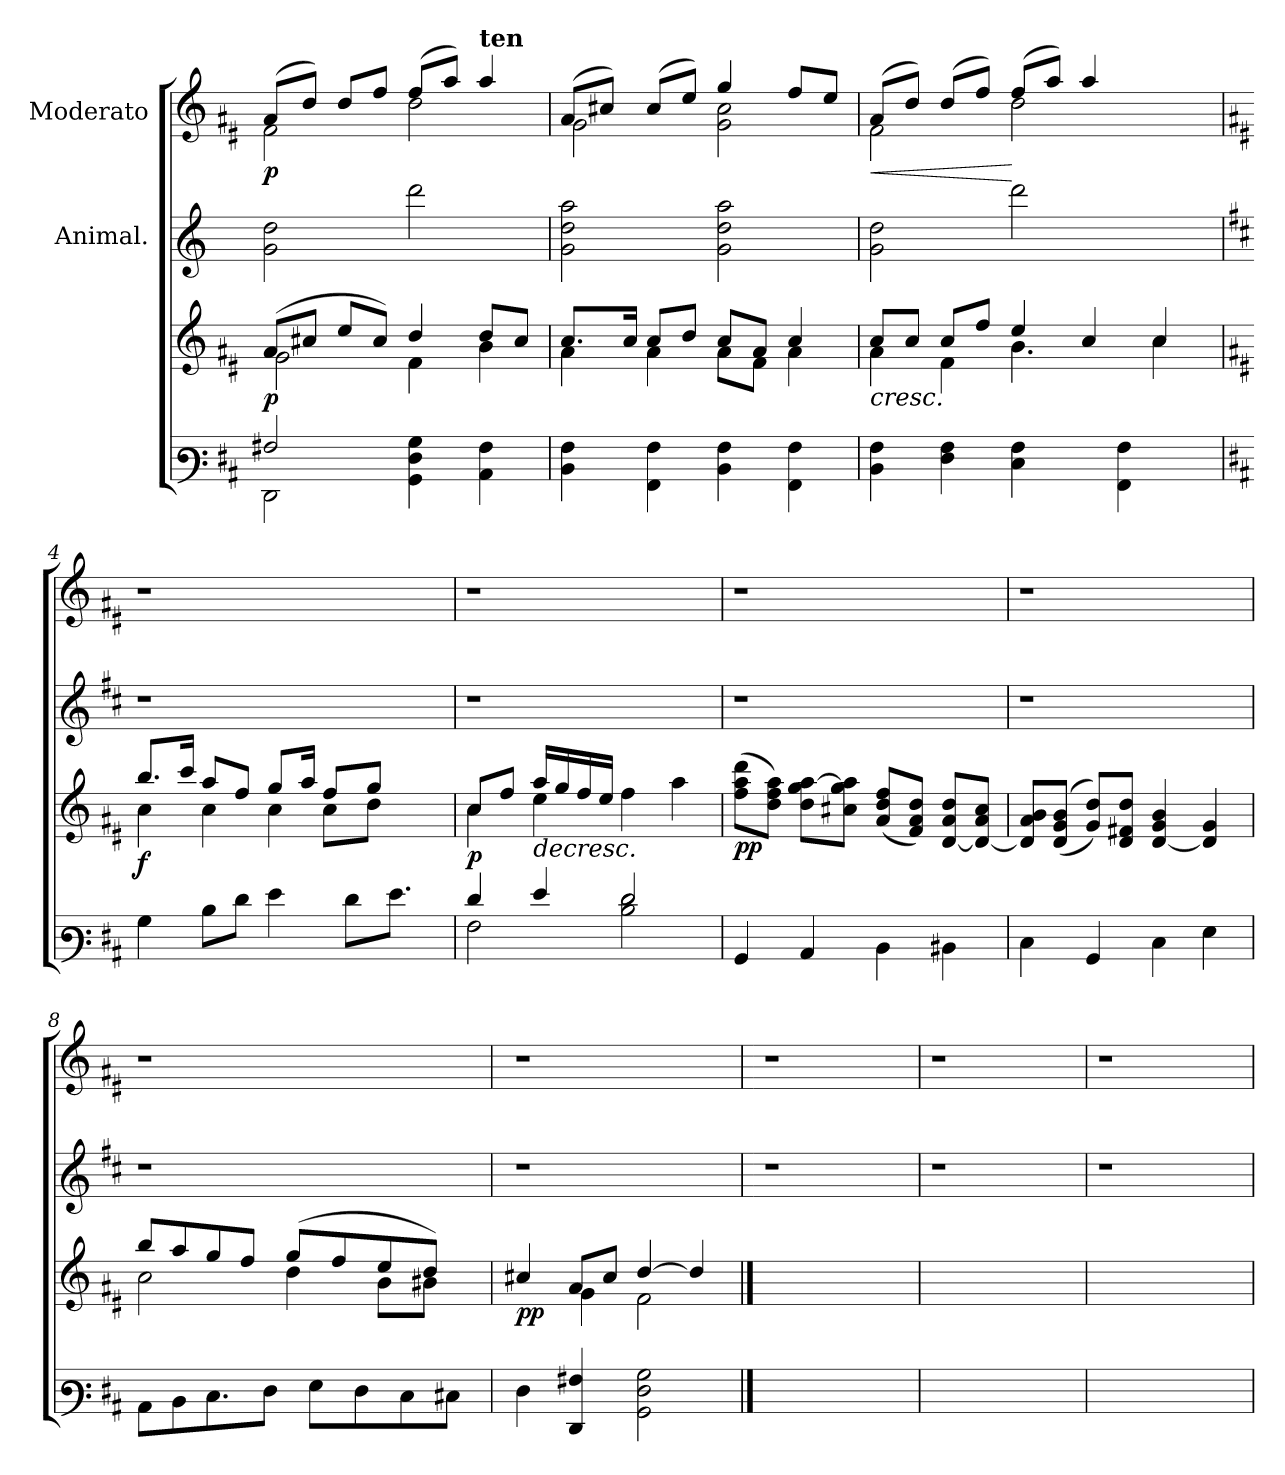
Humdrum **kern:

**kern	**kern	**dynam	**kern	**kern	**dynam
*part3	*part3	*part3	*part2	*part1	*part1
*staff4	*staff3	*staff3/4	*staff2	*staff1	*staff1
*	*	*	*I"Animal.	*I"Moderato	*
*clefF3	*clefG3	*	*	*clefG3	*
*k[f#c#]	*k[f#c#]	*	*	*k[f#c#]	*
=1	=1	=1	=1	=1	=1
*^	*^	*	*	*^	*
!	!	!	!	!LO:DY:b	!	!	!	!LO:DY:b
2A#X/	2FF#\	(>8f#/L	2e\	p	(<2g\ 2dd\	(>8f#/L	2d\	p
.	.	8a#X/J	.	.	.	8b/J)	.	.
.	.	8cc#/L	.	.	.	8b/L	.	.
.	.	8a#/J)	.	.	.	8dd/J	.	.
4BB\ 4F#\ 4B\	2ryy	4b/	4d\	.	2ddd\	(>8dd/L	2b\	.
.	.	.	.	.	.	8ff#/J)	.	.
!	!	!	!	!	!	!LO:TX:a:B:t=ten	!	!
4C#\ 4A#\	.	8b/L	4g\	.	.	4ff#/	.	.
.	.	8a#/J	.	.	.	.	.	.
*v	*v	*	*	*	*	*	*	*
=2	=2	=2	=2	=2	=2	=2	=2
4D\ 4A\	8.a/L	4f#\	.	2g\ 2dd\ 2aa\	(>8f#/L	2e\	.
.	.	.	.	.	8a#X/J)	.	.
.	16a/Jk	.	.	.	.	.	.
4AA\ 4A\	8a/L	4f#\	.	.	(>8a#/L	.	.
.	8b/J	.	.	.	8cc#/J)	.	.
4D\ 4A\	8a/L	8f#\L	.	2g\ 2dd\ 2aa\	4ee/	2e\ 2a#\	.
.	8f#/J	8d\J	.	.	.	.	.
4AA\ 4A\	4a/	4f#\	.	.	8dd/L	.	.
.	.	.	.	.	8cc#/J	.	.
=3	=3	=3	=3	=3	=3	=3	=3
*^	*	*^	*	*	*	*	*
!	!	!	!	!	!LO:HP:b	!	!	!	!LO:HP:b
2..ryy	4D\ 4A\	8a/L	1ryy	4f#\	<	2g\ 2dd\	(>8f#/L	2d\	<
.	.	8a/J	.	.	.	.	8b/J)	.	.
.	4F#\ 4A\	8a/L	.	4d\	.	.	(>8b/L	.	.
.	.	8dd/J	.	.	.	.	8dd/J)	.	.
.	4E\ 4A\	4cc#/	.	4.g\	.	2ddd\	(>8dd/L	2b\	[
.	.	.	.	.	.	.	8ff#/J)	.	.
.	8ryy	4a/	.	.	.	.	4ff#/	.	.
4AA\ 4A\	4.ryy	.	.	4.ryy	.	.	.	.	.
.	.	4a/	4a\	.	.	4ryy	4ryy	4ryy	.
8ryy	.	.	.	.	.	.	.	.	.
*v	*v	*	*	*	*	*	*v	*v	*
!!LO:LB:g=z
=4	=4	=4	=4	=4	=4	=4	=4
*	*	*	*	*	*k[f#c#]	*	*
!	!	!	!	!LO:DY:b	!	!	!
4B\	8.gg/L	8.ryy	4a\	f	1r	1r	.
.	16aa/Jk	16ryy@	.	.	.	.	.
8d\L	8ff#/L	8ryy@	4a\	.	.	.	.
8f#\J	8dd/J	8ryy@	.	.	.	.	.
4g\	8ee/L	8ryy@	4a\	.	.	.	.
.	16ff#/Jk	16ryy@	.	.	.	.	.
.	8dd/L	8a\L	.	.	.	.	.
8f#\L	.	.	8ryy	.	.	.	.
.	8ee/J	8b\J	.	.	.	.	.
8.g\J	.	.	8.ryy	.	.	.	.
.	8ryy	8ryy	.	.	.	.	.
.	.	.	.	.	16ryy	16ryy	.
*	*	*v	*v	*	*	*	*
=5	=5	=5	=5	=5	=5	=5
*^	*	*	*	*	*	*
!	!	!	!	!LO:DY:b	!	!	!
4f#/	2A\	8a/L	4a\	p	1r	1r	.
.	.	8dd/J	.	.	.	.	.
!	!	!	!	!LO:HP:b	!	!	!
4g/	.	16ff#/LL	4cc#\	>	.	.	.
.	.	16ee/	.	.	.	.	.
.	.	16dd/	.	.	.	.	.
.	.	16cc#/JJ	.	.	.	.	.
2f#/	2d\ 2f#\	2ryy	4dd\	[	.	.	.
.	.	.	4ff#\	.	.	.	.
*v	*v	*	*	*	*	*	*
=6	=6	=6	=6	=6	=6	=6
!	!	!	!LO:DY:b	!	!	!
!	!	!	!LO:DY:n=1:b	!	!	!
*	*v	*v	*	*	*	*
4BB/	(>8dd\ 8ff#\ 8bb\L	p p	1r	1r	.
.	8b\ 8dd\ 8ff#\J)	.	.	.	.
4C#/	8b\ 8ee\ [>8ff#\L	.	.	.	.
.	8a#X\ 8ee\ 8ff#\]J	.	.	.	.
4D\	(<8f#/ 8b/ 8dd/L	.	.	.	.
.	8d/ 8f#/ 8b/J)	.	.	.	.
4D#X\	[<8B/ 8f#/ 8b/L	.	.	.	.
.	8B/_ 8f#/ 8a#/J	.	.	.	.
!!LO:LB:g=z
=7	=7	=7	=7	=7	=7
4E\	8B/] 8f#/ 8g/L	.	1r	1r	.
.	(<(>8B/ 8e/ 8g/J	.	.	.	.
4BB/	8e/ 8b/L))	.	.	.	.
.	8B/ 8d#X/ 8b/J	.	.	.	.
4E\	[<4B/ 4e/ 4g/	.	.	.	.
4G\	4B/] 4e/	.	.	.	.
=8	=8	=8	=8	=8	=8
*	*^	*	*	*	*
8C#\L	8gg/L	2a\	.	1r	1r	.
8D\	8ff#/	.	.	.	.	.
8.E\	8ee/	.	.	.	.	.
.	8dd/J	.	.	.	.	.
8F#\J	.	.	.	.	.	.
.	(>8ee/L	4b\	.	.	.	.
8G\L	.	.	.	.	.	.
.	8dd/	.	.	.	.	.
8F#\	.	.	.	.	.	.
.	8cc#/	8g\L	.	.	.	.
8E\	.	.	.	.	.	.
.	8b/J)	8g#X\J	]	.	.	.
8E#X\J	.	.	.	.	.	.
.	16ryy	16ryy	.	16ryy	16ryy	.
=9	=9	=9	=9	=9	=9	=9
!	!	!	!LO:DY:b	!	!	!
!	!	!	!LO:DY:n=1:b	!	!	!
4F#\	4a#X/	4ryy	p p	1r	1r	.
4FF#/ 4A#X/	8f#/L	4e\	.	.	.	.
.	8a#/J	.	.	.	.	.
2BB\ 2F#\ 2B\	[>4b/	2d\	.	.	.	.
.	4b/]	.	.	.	.	.
*	*v	*v	*	*	*	*
!!LO:LB:g=z
==10	==10	=10	=10	=10	=10
4ryy	4ryy	.	1r	1r	.
2.ryy	2.ryy	.	.	.	.
=11	=11	=11	=11	=11	=11
4ryy	4ryy	.	1r	1r	.
2.ryy	2.ryy	.	.	.	.
=12	=12	=12	=12	=12	=12
4ryy	4ryy	.	1r	1r	.
2.ryy	2.ryy	.	.	.	.
=	=	=	=	=	=
*-	*-	*-	*-	*-	*-
